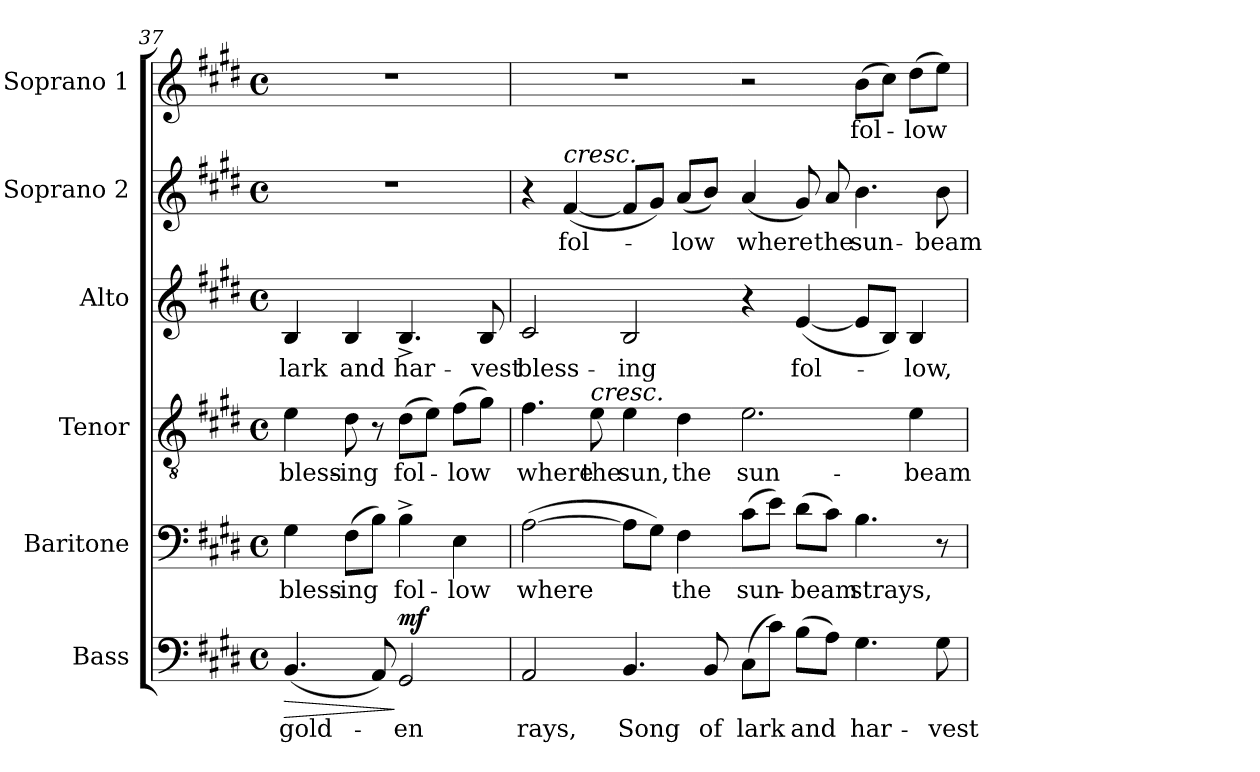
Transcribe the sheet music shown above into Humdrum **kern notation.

**kern	**text	**dynam	**kern	**text	**kern	**text	**kern	**text	**kern	**text	**kern	**text
*part6	*part6	*part6	*part5	*part5	*part4	*part4	*part3	*part3	*part2	*part2	*part1	*part1
*staff6	*staff6	*staff6	*staff5	*staff5	*staff4	*staff4	*staff3	*staff3	*staff2	*staff2	*staff1	*staff1
*I"Bass	*	*	*I"Baritone	*	*I"Tenor	*	*I"Alto	*	*I"Soprano 2	*	*I"Soprano 1	*
*I'B.	*	*	*I'Bar.	*	*I'T.	*	*I'A.	*	*I'S2.	*	*I'S1.	*
*clefF4	*	*	*clefF4	*	*clefGv2	*	*clefG2	*	*clefG2	*	*clefG2	*
*	*	*	*	*	*ITrd7c12	*	*	*	*	*	*	*
*k[f#c#g#d#]	*	*	*k[f#c#g#d#]	*	*k[f#c#g#d#]	*	*k[f#c#g#d#]	*	*k[f#c#g#d#]	*	*k[f#c#g#d#]	*
*E:	*	*	*E:	*	*E:	*	*E:	*	*E:	*	*E:	*
*M4/4	*	*	*M4/4	*	*M4/4	*	*M4/4	*	*M4/4	*	*M4/4	*
*met(c)	*	*	*met(c)	*	*met(c)	*	*met(c)	*	*met(c)	*	*met(c)	*
=37	=37	=37	=37	=37	=37	=37	=37	=37	=37	=37	=37	=37
!	!LO:LY:b:color=#000000	!LO:HP:b	!	!	!	!	!	!	!	!	!	!
!	!	!	!	!LO:LY:b:color=#000000	!	!	!	!	!	!	!	!
!	!	!	!	!	!	!LO:LY:b:color=#000000	!	!	!	!	!	!
!	!	!	!	!	!	!	!	!LO:LY:b:color=#000000	!	!	!	!
(4.BBi/	gold-	>	4G#i\	bless-	4Ei\	bless-	4Bi/	lark	1r	.	1r	.
!	!	!	!	!LO:LY:b:color=#000000	!	!	!	!	!	!	!	!
!	!	!	!	!	!	!LO:LY:b:color=#000000	!	!	!	!	!	!
!	!	!	!	!	!	!	!	!LO:LY:b:color=#000000	!	!	!	!
.	.	.	(8F#i\L	-ing	8D#i\	-ing	4Bi/	and	.	.	.	.
8AAi/)	.	.	8Bi\J)	.	8r	.	.	.	.	.	.	.
!	!LO:LY:b:color=#000000	!	!	!	!	!	!	!	!	!	!	!
!	!	!	!	!LO:LY:b:color=#000000	!	!	!	!	!	!	!	!
!	!	!	!	!	!	!LO:LY:b:color=#000000	!	!	!	!	!	!
!	!	!	!	!	!	!	!	!LO:LY:b:color=#000000	!	!	!	!
2GG#i/	-en	] mf	4B^i\	fol-	(8D#i\L	fol-	4.B^i/	har-	.	.	.	.
.	.	.	.	.	8Ei\J)	.	.	.	.	.	.	.
!	!	!	!	!LO:LY:b:color=#000000	!	!	!	!	!	!	!	!
!	!	!	!	!	!	!LO:LY:b:color=#000000	!	!	!	!	!	!
.	.	.	4Ei\	-low	(8F#i\L	-low	.	.	.	.	.	.
!	!	!	!	!	!	!	!	!LO:LY:b:color=#000000	!	!	!	!
.	.	.	.	.	8G#i\J)	.	8Bi/	-vest	.	.	.	.
!!LO:PB:g=z
=38	=38	=38	=38	=38	=38	=38	=38	=38	=38	=38	=38	=38
!	!LO:LY:b:color=#000000	!	!	!	!	!	!	!	!	!	!	!
!	!	!	!	!LO:LY:b:color=#000000	!	!	!	!	!	!	!	!
!	!	!	!	!	!	!LO:LY:b:color=#000000	!	!	!	!	!	!
!	!	!	!	!	!	!	!	!LO:LY:b:color=#000000	!	!	!	!
2AAi/	rays,	.	([2Ai\	where	4.F#i\	where	2c#i/	bless-	4r	.	1r	.
!	!	!	!	!	!	!	!	!	!LO:TX:a:i:t=cresc.	!	!	!
!	!	!	!	!	!	!	!	!	!	!LO:LY:b:color=#000000	!	!
.	.	.	.	.	.	.	.	.	([4f#i/	fol-	.	.
!	!	!	!	!	!LO:TX:a:i:t=cresc.	!	!	!	!	!	!	!
!	!	!	!	!	!	!LO:LY:b:color=#000000	!	!	!	!	!	!
.	.	.	.	.	8Ei\	the	.	.	.	.	.	.
!	!LO:LY:b:color=#000000	!	!	!	!	!	!	!	!	!	!	!
!	!	!	!	!	!	!LO:LY:b:color=#000000	!	!	!	!	!	!
!	!	!	!	!	!	!	!	!LO:LY:b:color=#000000	!	!	!	!
4.BBi/	Song	.	8Ai\L]	.	4Ei\	sun,	2Bi/	-ing	8f#i/L]	.	.	.
.	.	.	8G#i\J)	.	.	.	.	.	8g#i/J)	.	.	.
!	!	!	!	!LO:LY:b:color=#000000	!	!	!	!	!	!	!	!
!	!	!	!	!	!	!LO:LY:b:color=#000000	!	!	!	!	!	!
!	!	!	!	!	!	!	!	!	!	!LO:LY:b:color=#000000	!	!
.	.	.	4F#i\	the	4D#i\	the	.	.	(8ai/L	-low	.	.
!	!LO:LY:b:color=#000000	!	!	!	!	!	!	!	!	!	!	!
8BBi/	of	.	.	.	.	.	.	.	8bi/J)	.	.	.
=39-	=39-	=39-	=39-	=39-	=39-	=39-	=39-	=39-	=39-	=39-	=39-	=39-
!	!LO:LY:b:color=#000000	!	!	!	!	!	!	!	!	!	!	!
!	!	!	!	!LO:LY:b:color=#000000	!	!	!	!	!	!	!	!
!	!	!	!	!	!	!LO:LY:b:color=#000000	!	!	!	!	!	!
!	!	!	!	!	!	!	!	!	!	!LO:LY:b:color=#000000	!	!
(8C#i\L	lark	.	(8c#i\L	sun-	2.Ei\	sun-	4r	.	(4ai/	where	2r	.
8c#i\J)	.	.	8ei\J)	.	.	.	.	.	.	.	.	.
!	!LO:LY:b:color=#000000	!	!	!	!	!	!	!	!	!	!	!
!	!	!	!	!LO:LY:b:color=#000000	!	!	!	!	!	!	!	!
!	!	!	!	!	!	!	!	!LO:LY:b:color=#000000	!	!	!	!
(8Bi\L	and	.	(8d#i\L	-beam	.	.	([4ei/	fol-	8g#i/)	.	.	.
!	!	!	!	!	!	!	!	!	!	!LO:LY:b:color=#000000	!	!
8Ai\J)	.	.	8c#i\J)	.	.	.	.	.	8ai/	the	.	.
!	!LO:LY:b:color=#000000	!	!	!	!	!	!	!	!	!	!	!
!	!	!	!	!LO:LY:b:color=#000000	!	!	!	!	!	!	!	!
!	!	!	!	!	!	!	!	!	!	!LO:LY:b:color=#000000	!	!
!	!	!	!	!	!	!	!	!	!	!	!	!LO:LY:b:color=#000000
4.G#i\	har-	.	4.Bi\	strays,	.	.	8ei/L]	.	4.bi\	sun-	(8bi\L	fol-
.	.	.	.	.	.	.	8Bi/J)	.	.	.	8cc#i\J)	.
!	!	!	!	!	!	!LO:LY:b:color=#000000	!	!	!	!	!	!
!	!	!	!	!	!	!	!	!LO:LY:b:color=#000000	!	!	!	!
!	!	!	!	!	!	!	!	!	!	!	!	!LO:LY:b:color=#000000
.	.	.	.	.	4Ei\	-beam	4Bi/	-low,	.	.	(8dd#i\L	-low
!	!LO:LY:b:color=#000000	!	!	!	!	!	!	!	!	!	!	!
!	!	!	!	!	!	!	!	!	!	!LO:LY:b:color=#000000	!	!
8G#i\	-vest	.	8r	.	.	.	.	.	8bi\	-beam	8eei\J)	.
=	=	=	=	=	=	=	=	=	=	=	=	=
*-	*-	*-	*-	*-	*-	*-	*-	*-	*-	*-	*-	*-
